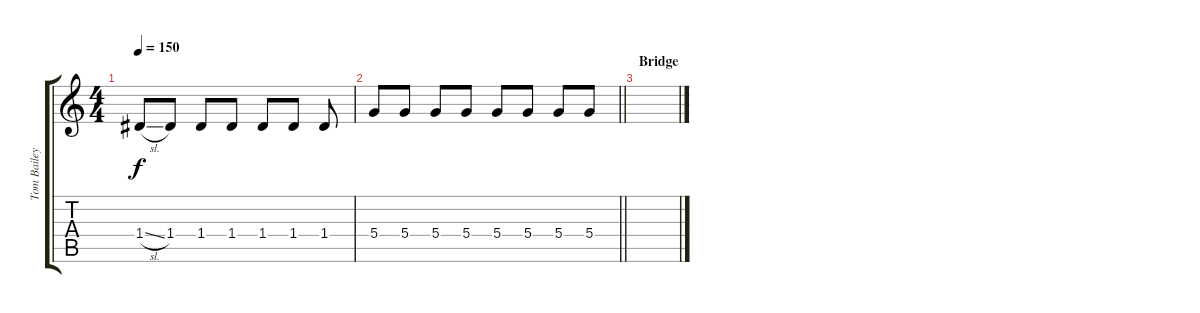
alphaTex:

\track ("Tom Bailey (Bass)" "Tom Bailey") {instrument electricbassfinger}
\staff {score tabs}
\tuning (E4 B3 G3 D3 A2 E2) {hide}
\ts (4 4)
\tempo 150
\clef g2
\ks c
1.4{sl}.8{dy f} 1.4.8 1.4.8 1.4.8 1.4.8 1.4.8 1.4.8 |
\barLineRight lightlight
5.4.8 5.4.8 5.4.8 5.4.8 5.4.8 5.4.8 5.4.8 5.4.8 |
\section ("" "Bridge")
